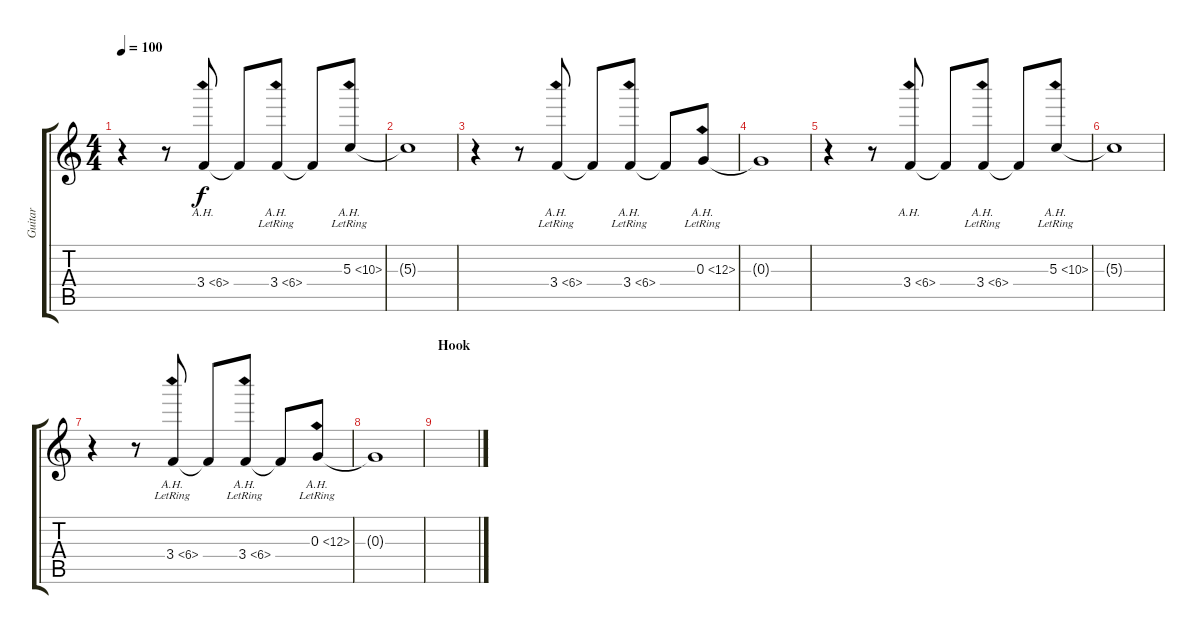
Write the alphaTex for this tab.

\track ("Guitar" "Guitar") {instrument electricguitarjazz}
\staff {score tabs}
\tuning (E4 B3 G3 D3 A2 E2) {hide}
\ts (4 4)
\tempo 100
\clef g2
\ks c
r.4{dy f} r.8 3.4{ah 3}.8 3.4{t}.8 3.4{ah 3 lr}.8 3.4{t}.8 5.3{ah 5 lr}.8 |
5.3{t}.1 |
r.4 r.8 3.4{ah 3 lr}.8 3.4{t}.8 3.4{ah 3 lr}.8 3.4{t}.8 0.3{ah 12 lr}.8 |
0.3{t}.1 |
r.4 r.8 3.4{ah 3}.8 3.4{t}.8 3.4{ah 3 lr}.8 3.4{t}.8 5.3{ah 5 lr}.8 |
5.3{t}.1 |
r.4 r.8 3.4{ah 3 lr}.8 3.4{t}.8 3.4{ah 3 lr}.8 3.4{t}.8 0.3{ah 12 lr}.8 |
0.3{t}.1 |
\section ("" "Hook")
